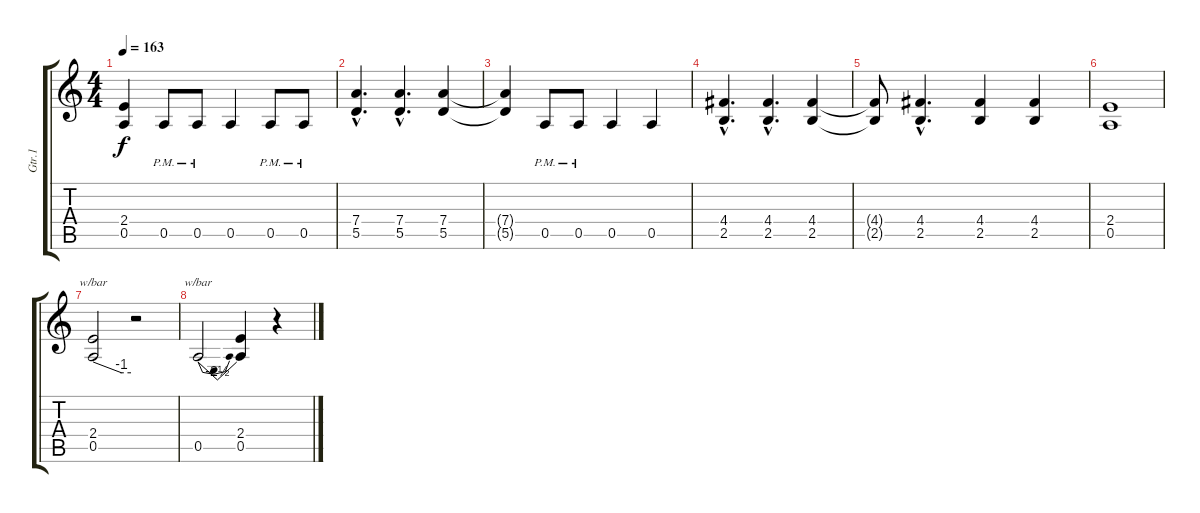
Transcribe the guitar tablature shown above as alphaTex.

\track ("Gtr.1" "Gtr.1") {instrument overdrivenguitar}
\staff {score tabs}
\tuning (E4 B3 G3 D3 A2 E2) {hide}
\ts (4 4)
\tempo 163
\clef g2
\ks c
(2.4{t} 0.5{t}).4{dy f} 0.5{pm}.8 0.5{pm}.8 0.5.4 0.5{pm}.8 0.5{pm}.8 |
(7.4{hac} 5.5{hac}).4{d} (7.4{hac} 5.5{hac}).4{d} (7.4 5.5).4 |
(7.4{t} 5.5{t}).4 0.5{pm}.8 0.5{pm}.8 0.5.4 0.5.4 |
(4.4{hac} 2.5{hac}).4{d} (4.4{hac} 2.5{hac}).4{d} (4.4 2.5).4 |
(4.4{t} 2.5{t}).8 (4.4{hac} 2.5{hac}).4{d} (4.4 2.5).4 (4.4 2.5).4 |
(2.4 0.5).1 |
(2.4 0.5).2{tbe (custom default 0 0 45 -4 60 -4)} r.2 |
0.5.2{tbe (dip default 0 0 30 -10 60 0)} (2.4 0.5).4 r.4
